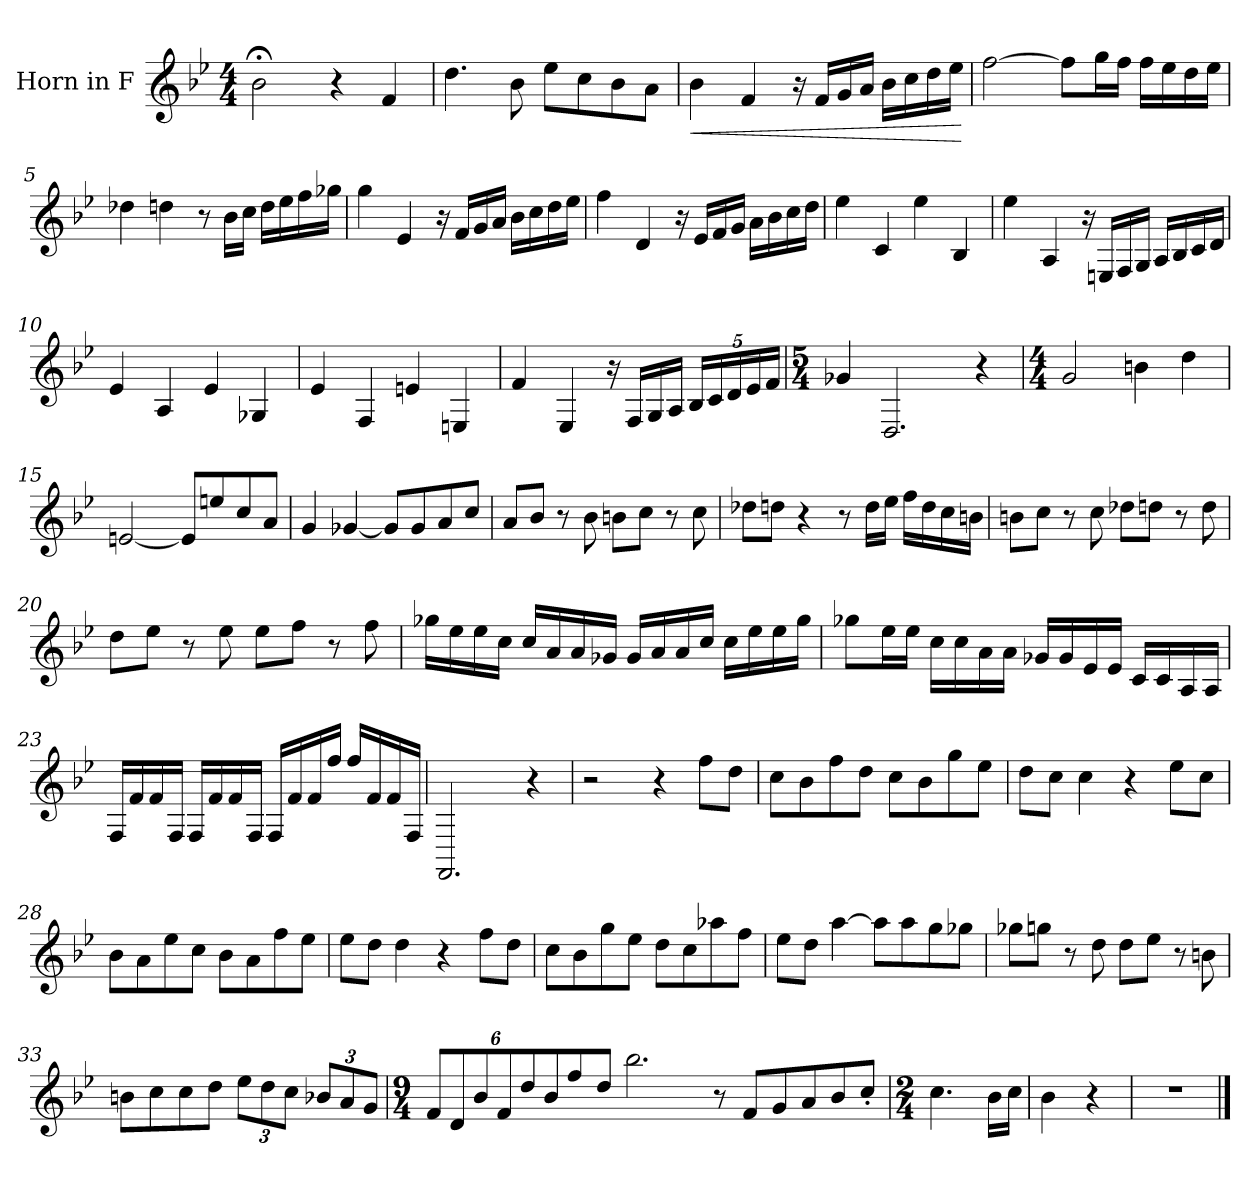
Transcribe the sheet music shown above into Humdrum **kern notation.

**kern	**dynam
*part1	*part1
*staff1	*staff1
*I"Horn in F	*
*clefG2	*
*ITrd4c7	*
*k[b-e-a-]	*
*M4/4	*
=1	=1
2e-;<\	.
4r	.
4B-/	.
=2	=2
4.g\	.
8e-\	.
8a-\L	.
8f\	.
8e-\	.
8d\J	.
=3	=3
*MM96	*
!	!LO:HP:b
4e-\	<
4B-/	.
16r	.
16B-/LL	.
16c/	.
16d/JJ	.
16e-\LL	.
16f\	.
16g\	.
16a-\JJ	.
.	[
=4	=4
[2b-\	.
8b-\L]	.
16cc\L	.
16b-\JJ	.
16b-\LL	.
16a-\	.
16g\	.
16a-\JJ	.
=5	=5
4g-X\	.
4gn\	.
8r	.
16e-\LL	.
16f\JJ	.
16g\LL	.
16a-\	.
16b-\	.
16cc-X\JJ	.
!!LO:LB:g=z
=6	=6
4cc\	.
4A-/	.
16r	.
16B-/LL	.
16c/	.
16d/JJ	.
16e-\LL	.
16f\	.
16g\	.
16a-\JJ	.
=7	=7
4b-\	.
4G/	.
16r	.
16A-/LL	.
16B-/	.
16c/JJ	.
16d\LL	.
16e-\	.
16f\	.
16g\JJ	.
=8	=8
4a-\	.
4F/	.
4a-\	.
4E-/	.
=9	=9
*MM86	*
4a-\	.
4D/	.
16r	.
16AAn/LL	.
16BB-/	.
16C/JJ	.
16D/LL	.
16E-/	.
16F/	.
16G/JJ	.
=10	=10
4A-/	.
4D/	.
4A-/	.
4C-X/	.
!!LO:LB:g=z
=11	=11
4A-/	.
4BB-/	.
4An/	.
4AAn/	.
=12	=12
4B-/	.
4AA-/	.
16r	.
16BB-/LL	.
16C/	.
16D/JJ	.
*Xbrackettup	*
20E-/LL	.
20F/	.
20G/	.
20A-/	.
20B-/JJ	.
=13	=13
*M5/4	*
*MM120	*
4c-X/	.
2.GG/	.
4r	.
=14	=14
*M4/4	*
2c/	.
4en\	.
4g\	.
=15	=15
[2An/	.
8A/L]	.
8an/	.
8f/	.
8d/J	.
=16	=16
4c/	.
[4c-X/	.
8c-/L]	.
8c-/	.
8d/	.
8f/J	.
!!LO:LB:g=z
=17	=17
8d/L	.
8e-/J	.
8r	.
8e-\	.
8en\L	.
8f\J	.
8r	.
8f\	.
=18	=18
8g-X\L	.
8gn\J	.
4r	.
8r	.
16g\LL	.
16a-\JJ	.
16b-\LL	.
16g\	.
16f\	.
16en\JJ	.
=19	=19
8en\L	.
8f\J	.
8r	.
8f\	.
8g-X\L	.
8gn\J	.
8r	.
8g\	.
=20	=20
8g\L	.
8a-\J	.
8r	.
8a-\	.
8a-\L	.
8b-\J	.
8r	.
8b-\	.
!!LO:LB:g=z
=21	=21
16cc-X\LL	.
16a-\	.
16a-\	.
16f\JJ	.
16f/LL	.
16d/	.
16d/	.
16c-X/JJ	.
16c-/LL	.
16d/	.
16d/	.
16f/JJ	.
16f\LL	.
16a-\	.
16a-\	.
16cc-\JJ	.
=22	=22
8cc-X\L	.
16a-\L	.
16a-\JJ	.
16f\LL	.
16f\	.
16d\	.
16d\JJ	.
16c-X/LL	.
16c-/	.
16A-/	.
16A-/JJ	.
16F/LL	.
16F/	.
16D/	.
16D/JJ	.
!!LO:LB:g=z
=23	=23
16BB-/LL	.
16B-/	.
16B-/	.
16BB-/JJ	.
16BB-/LL	.
16B-/	.
16B-/	.
16BB-/JJ	.
16BB-/LL	.
16B-/	.
16B-/	.
16b-/JJ	.
16b-/LL	.
16B-/	.
16B-/	.
16BB-/JJ	.
=24	=24
2.BBB-/	.
4r	.
=25	=25
2r	.
4r	.
8b-\L	.
8g\J	.
=26	=26
8f\L	.
8e-\	.
8b-\	.
8g\J	.
8f\L	.
8e-\	.
8cc\	.
8a-\J	.
=27	=27
8g\L	.
8f\J	.
4f\	.
4r	.
8a-\L	.
8f\J	.
!!LO:LB:g=z
=28	=28
8e-\L	.
8d\	.
8a-\	.
8f\J	.
8e-\L	.
8d\	.
8b-\	.
8a-\J	.
=29	=29
8a-\L	.
8g\J	.
4g\	.
4r	.
8b-\L	.
8g\J	.
=30	=30
8f\L	.
8e-\	.
8cc\	.
8a-\J	.
8g\L	.
8f\	.
8dd-X\	.
8b-\J	.
=31	=31
8a-\L	.
8g\J	.
[4dd\	.
8dd\L]	.
8dd\	.
8cc\	.
8cc-X\J	.
=32	=32
8cc-X\L	.
8ccn\J	.
8r	.
8g\	.
8g\L	.
8a-\J	.
8r	.
8en\	.
!!LO:LB:g=z
=33	=33
8en\L	.
8f\	.
8f\	.
8g\J	.
12a-\L	.
12g\	.
12f\J	.
12e-X/L	.
12d/	.
12c/J	.
=34	=34
*M9/4	*
12B-/L	.
12G/	.
12e-/	.
12B-/	.
12g/	.
12e-/	.
8b-/	.
8g/J	.
2.ee-\	.
8r	.
8B-/L	.
8c/	.
8d/	.
8e-/	.
8f'/J	.
=35	=35
*M2/4	*
4.f\	.
16e-\LL	.
16f\JJ	.
=36	=36
4e-\	.
4r	.
=37	=37
2r	.
==	==
*-	*-
